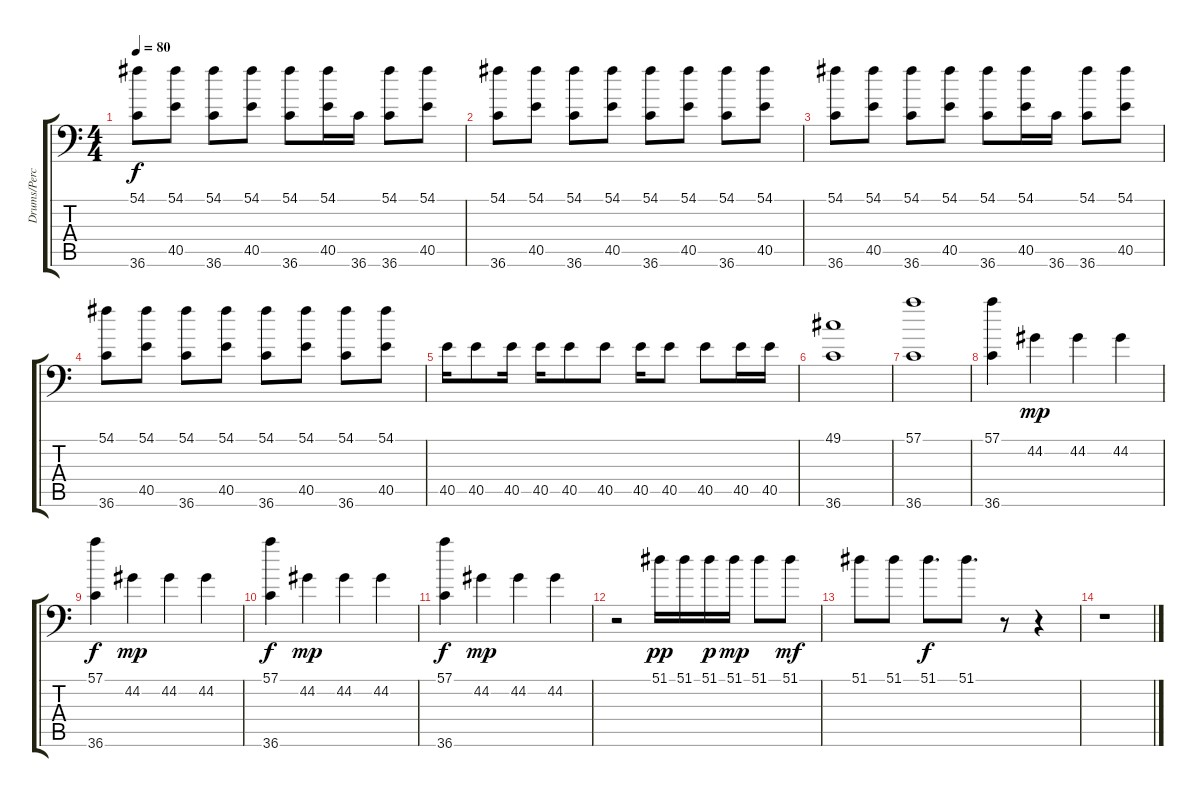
\track ("Drums/Percussion" "Drums/Perc") {instrument acousticgrandpiano}
\staff {score tabs}
\tuning (C-1 C-1 C-1 C-1 C-1 C-1) {hide}
\ts (4 4)
\tempo 80
\clef f4
\ks c
(54.1 36.6).8{dy f} (54.1 40.5).8 (54.1 36.6).8 (54.1 40.5).8 (54.1 36.6).8 (54.1 40.5).16 36.6.16 (54.1 36.6).8 (54.1 40.5).8 |
(54.1 36.6).8 (54.1 40.5).8 (54.1 36.6).8 (54.1 40.5).8 (54.1 36.6).8 (54.1 40.5).8 (54.1 36.6).8 (54.1 40.5).8 |
(54.1 36.6).8 (54.1 40.5).8 (54.1 36.6).8 (54.1 40.5).8 (54.1 36.6).8 (54.1 40.5).16 36.6.16 (54.1 36.6).8 (54.1 40.5).8 |
(54.1 36.6).8 (54.1 40.5).8 (54.1 36.6).8 (54.1 40.5).8 (54.1 36.6).8 (54.1 40.5).8 (54.1 36.6).8 (54.1 40.5).8 |
40.5.16 40.5.8 40.5.16 40.5.16 40.5.8 40.5.8 40.5.16 40.5.8 40.5.8 40.5.16 40.5.16 |
(49.1 36.6).1 |
(57.1 36.6).1 |
(57.1 36.6).4 44.2.4{dy mp} 44.2.4 44.2.4 |
(57.1 36.6).4{dy f} 44.2.4{dy mp} 44.2.4 44.2.4 |
(57.1 36.6).4{dy f} 44.2.4{dy mp} 44.2.4 44.2.4 |
(57.1 36.6).4{dy f} 44.2.4{dy mp} 44.2.4 44.2.4 |
r.2 51.1.16{dy pp} 51.1.16 51.1.16{dy p} 51.1.16{dy mp} 51.1.8 51.1.8{dy mf} |
51.1.8 51.1.8 51.1.8{d dy f} 51.1.8{d} r.8 r.4 |
r.1
